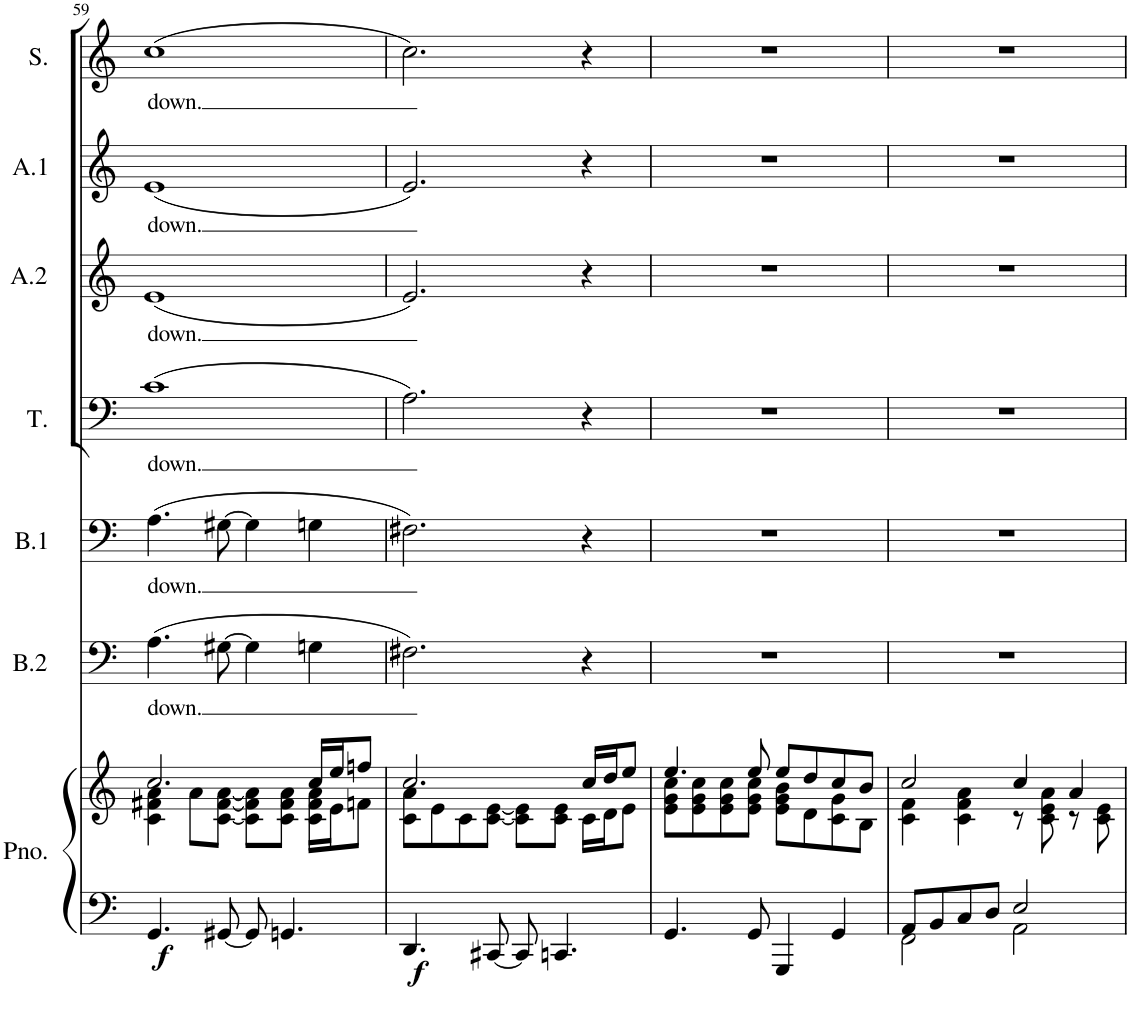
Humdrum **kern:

**kern	**kern	**dynam	**kern	**text	**kern	**text	**kern	**text	**kern	**text	**kern	**text	**kern	**text
*part7	*part7	*part7	*part6	*part6	*part5	*part5	*part4	*part4	*part3	*part3	*part2	*part2	*part1	*part1
*staff8	*staff7	*staff7/8	*staff6	*staff6	*staff5	*staff5	*staff4	*staff4	*staff3	*staff3	*staff2	*staff2	*staff1	*staff1
*I"Piano	*	*	*I"Bas 2	*	*I"Bas 1	*	*I"Tenor	*	*I"Alt 2	*	*I"Alt 1	*	*I"Sopraan	*
*I'Pno.	*	*	*I'B.2	*	*I'B.1	*	*I'T.	*	*I'A.2	*	*I'A.1	*	*I'S.	*
!!LO:PB:g=z
*clefF4	*clefG2	*	*clefF4	*	*clefF4	*	*clefF4	*	*clefG2	*	*clefG2	*	*clefG2	*
*	*	*	*Trd7c12	*	*	*	*	*	*	*	*	*	*	*
*k[]	*k[]	*	*k[]	*	*k[]	*	*k[]	*	*k[]	*	*k[]	*	*k[]	*
*M4/4	*M4/4	*	*M4/4	*	*M4/4	*	*M4/4	*	*M4/4	*	*M4/4	*	*M4/4	*
=59	=59	=59	=59	=59	=59	=59	=59	=59	=59	=59	=59	=59	=59	=59
*	*^	*	*	*	*	*	*	*	*	*	*	*	*	*
!	!	!	!LO:DY:b=2	!	!LO:LY:b	!	!LO:LY:b	!	!LO:LY:b	!	!LO:LY:b	!	!LO:LY:b	!	!LO:LY:b
4.GG/	2.cc/	4c\ 4f#X\ 4a\	f	(4.A\	down.	(4.A\	down.	(1c	down.	(1e	down.	(1e	down.	(1cc	down.
.	.	8a\L	.	.	.	.	.	.	.	.	.	.	.	.	.
[8GG#X/	.	[8c\ [8f#\ [8a\J	.	[8G#X\	.	[8G#X\	.	.	.	.	.	.	.	.	.
8GG#/]	.	8c\] 8f#\] 8a\]L	.	4G#\]	.	4G#\]	.	.	.	.	.	.	.	.	.
4.GGn/	.	8c\ 8f#\ 8a\J	.	.	.	.	.	.	.	.	.	.	.	.	.
.	16cc/LL	16c\ 16f#\ 16a\LL	.	4Gn\	.	4Gn\	.	.	.	.	.	.	.	.	.
.	16ee/J	16e\J	.	.	.	.	.	.	.	.	.	.	.	.	.
.	8ffn/J	8fn\J	.	.	.	.	.	.	.	.	.	.	.	.	.
=60	=60	=60	=60	=60	=60	=60	=60	=60	=60	=60	=60	=60	=60	=60	=60
!	!	!	!LO:DY:b=2	!	!	!	!	!	!	!	!	!	!	!	!
4.DD/	2.cc/	8c\ 8a\L	f	2.F#X\)	.	2.F#X\)	.	2.A\)	.	2.e/)	.	2.e/)	.	2.cc\)	.
.	.	8e\	.	.	.	.	.	.	.	.	.	.	.	.	.
.	.	8c\	.	.	.	.	.	.	.	.	.	.	.	.	.
[8CC#X/	.	[8c\ [8e\J	.	.	.	.	.	.	.	.	.	.	.	.	.
8CC#/]	.	8c\] 8e\]L	.	.	.	.	.	.	.	.	.	.	.	.	.
4.CCn/	.	8c\ 8e\J	.	.	.	.	.	.	.	.	.	.	.	.	.
.	16cc/LL	16c\LL	.	4r	.	4r	.	4r	.	4r	.	4r	.	4r	.
.	16dd/J	16d\J	.	.	.	.	.	.	.	.	.	.	.	.	.
.	8ee/J	8e\J	.	.	.	.	.	.	.	.	.	.	.	.	.
=61	=61	=61	=61	=61	=61	=61	=61	=61	=61	=61	=61	=61	=61	=61	=61
4.GG/	4.ee/	8e\ 8g\ 8cc\L	.	1r	.	1r	.	1r	.	1r	.	1r	.	1r	.
.	.	8e\ 8g\ 8cc\	.	.	.	.	.	.	.	.	.	.	.	.	.
.	.	8e\ 8g\ 8cc\	.	.	.	.	.	.	.	.	.	.	.	.	.
8GG/	8ee/	8e\ 8g\ 8cc\J	.	.	.	.	.	.	.	.	.	.	.	.	.
4GGG/	8ee/L	8e\ 8g\ 8b\L	.	.	.	.	.	.	.	.	.	.	.	.	.
.	8dd/	8d\	.	.	.	.	.	.	.	.	.	.	.	.	.
4GG/	8cc/	8c\ 8g\	.	.	.	.	.	.	.	.	.	.	.	.	.
.	8b/J	8B\J	.	.	.	.	.	.	.	.	.	.	.	.	.
=62	=62	=62	=62	=62	=62	=62	=62	=62	=62	=62	=62	=62	=62	=62	=62
*^	*	*	*	*	*	*	*	*	*	*	*	*	*	*	*
8AA/L	2FF\	2cc/	4c\ 4f\	.	1r	.	1r	.	1r	.	1r	.	1r	.	1r	.
8BB/	.	.	.	.	.	.	.	.	.	.	.	.	.	.	.	.
8C/	.	.	4c\ 4f\ 4a\	.	.	.	.	.	.	.	.	.	.	.	.	.
8D/J	.	.	.	.	.	.	.	.	.	.	.	.	.	.	.	.
2E/	2AA\	4cc/	8r	.	.	.	.	.	.	.	.	.	.	.	.	.
.	.	.	8c\ 8e\ 8a\	.	.	.	.	.	.	.	.	.	.	.	.	.
.	.	4a/	8r	.	.	.	.	.	.	.	.	.	.	.	.	.
.	.	.	8c\ 8e\	.	.	.	.	.	.	.	.	.	.	.	.	.
*v	*v	*	*	*	*	*	*	*	*	*	*	*	*	*	*	*
*	*v	*v	*	*	*	*	*	*	*	*	*	*	*	*	*
=	=	=	=	=	=	=	=	=	=	=	=	=	=	=
*-	*-	*-	*-	*-	*-	*-	*-	*-	*-	*-	*-	*-	*-	*-
